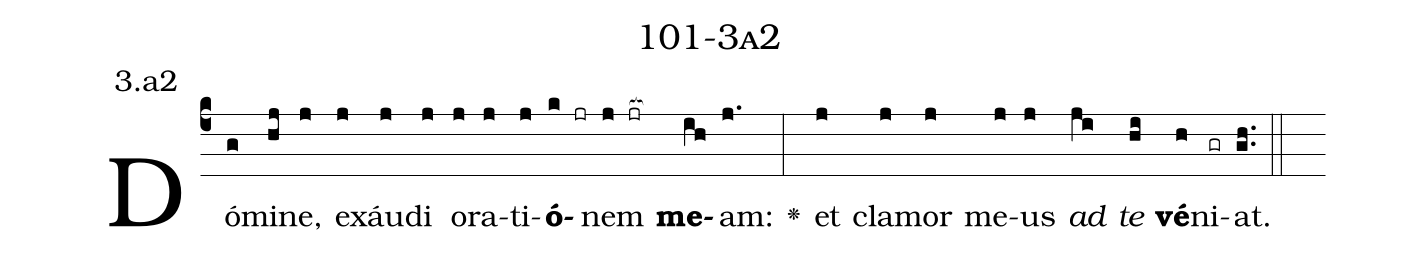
name: 101-3a2;
annotation: 3.a2;
%%
(c4)Dó(g)mi(hj)ne,(j) ex(j)áu(j)di(j) o(j)ra(j)ti(j)<b>ó</b>(k jr)nem(j jr[ocb:1{]) <b>me</b>(ih[ocb:0}])am:(j.) <v>\greheightstar</v>(:) et(j) cla(j)mor(j) me(j)us(j) <i>ad</i>(ji) <i>te</i>(hi) <b>vé</b>(h)ni(gr)at.(gh..) (::)


%E(j) u(j) o(ji) u(hi) a(h) e.(gh..) (::)
